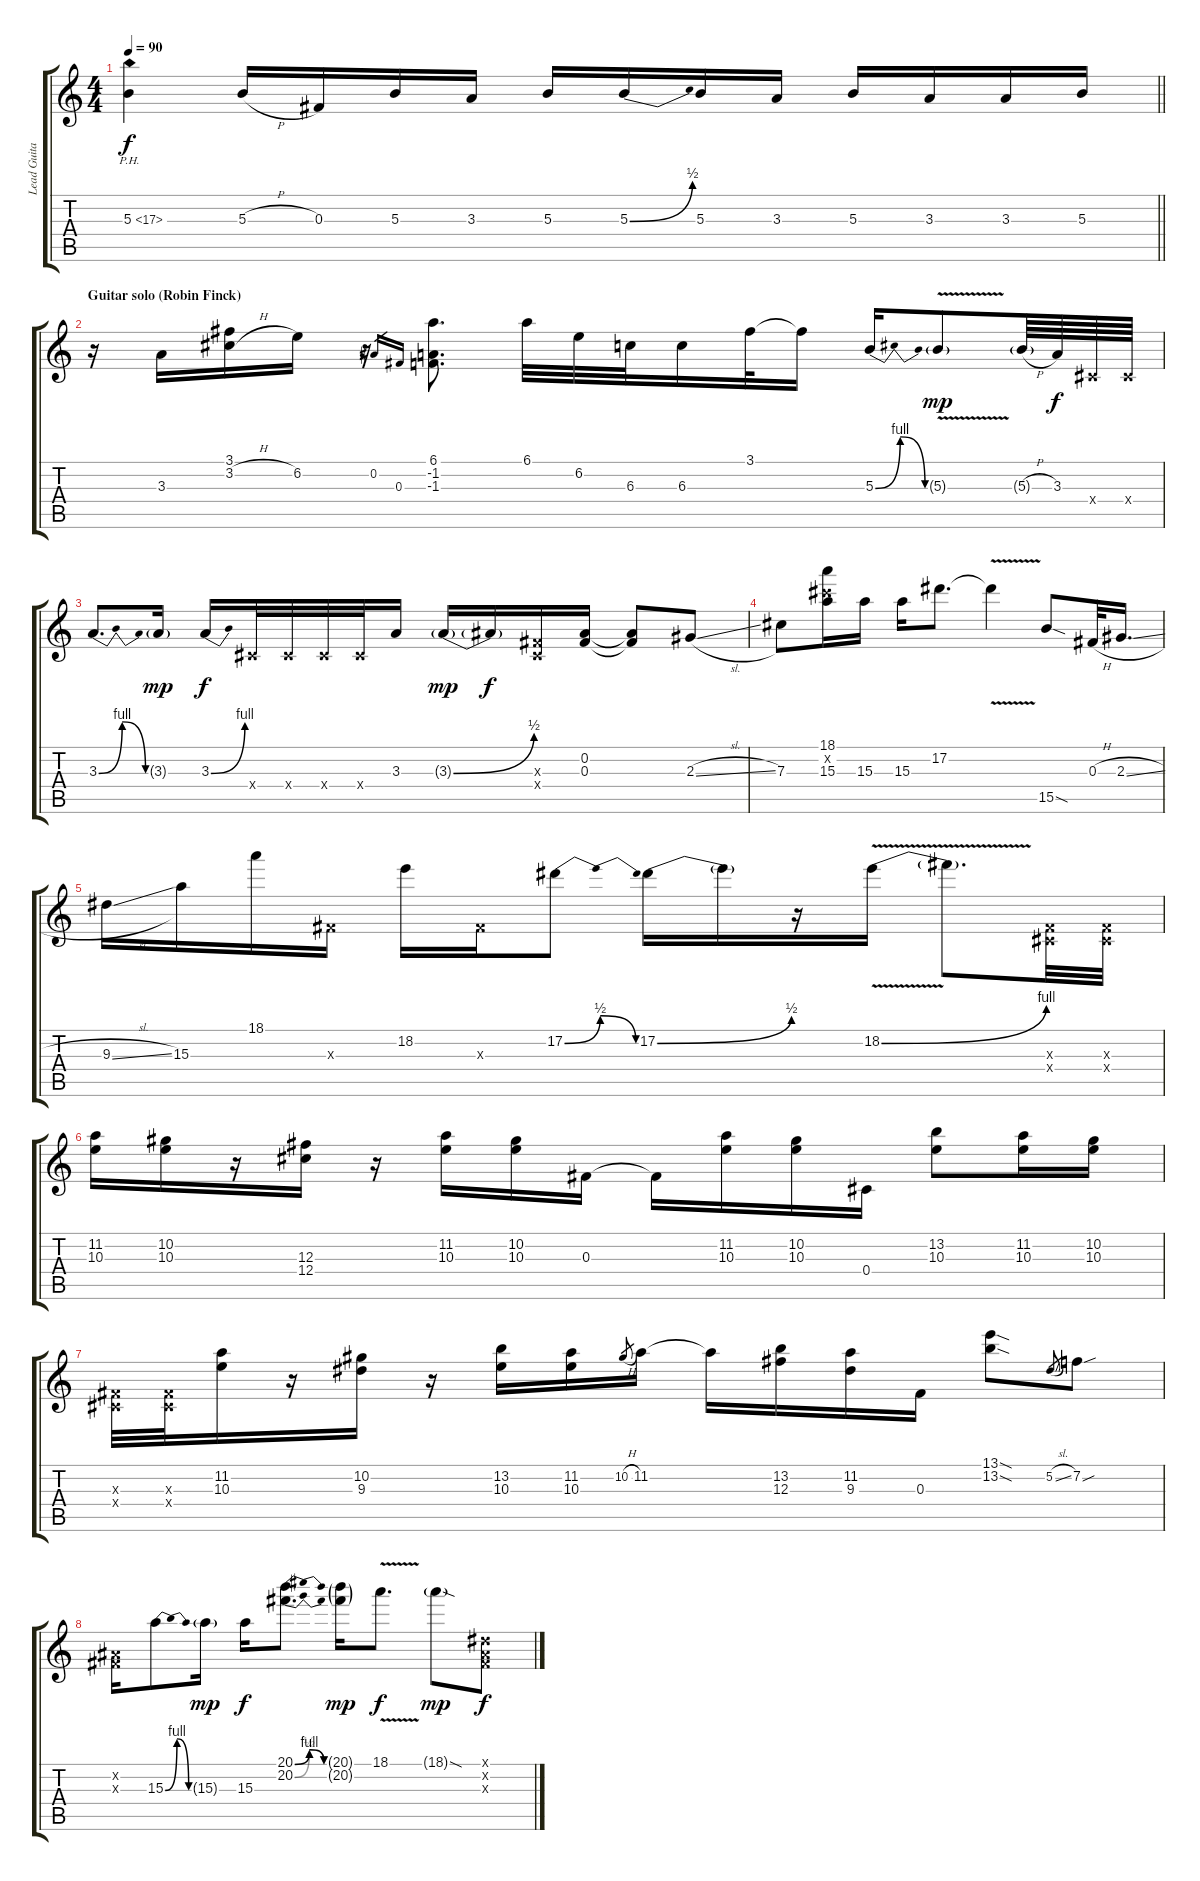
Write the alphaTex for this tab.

\track ("Lead Guitar" "Lead Guita") {instrument distortionguitar}
\staff {score tabs}
\tuning (Eb4 Bb3 Gb3 Db3 Ab2 Eb2) {hide}
\ts (4 4)
\tempo 90
\clef g2
\barLineRight lightlight
\ks c
5.3{ph 12}.4{dy f} 5.3{h}.16 0.3.16 5.3.16 3.3.16 5.3.16 5.3{be (bend 0 0 60 2)}.16 5.3.16 3.3.16 5.3.16 3.3.16 3.3.16 5.3.16 |
\section ("" "Guitar solo (Robin Finck)")
r.16 3.3.16 (3.1 3.2{h}).16 6.2.16 r.16 0.2.16{gr} 0.3.16{gr} (6.1 -1.2 -1.3).8{d} 6.1.32 6.2.32 6.3.32 6.3.16 3.1.32 3.1{t}.16 5.3{be (bendrelease 0 0 30 4 30 4 60 0)}.16 5.3{v g}.8{dy mp} 5.3{h g}.64 3.3.64{dy f} 0.4{x}.64 0.4{x}.64 |
3.3{be (bendrelease 0 0 30 4 30 4 60 0)}.8{d} 3.3{g}.16{dy mp} 3.3{be (bend 0 0 60 4)}.16{dy f} 0.4{x}.32 0.4{x}.32 0.4{x}.32 0.4{x}.32 3.3.16 3.3{be (bend 0 0 60 2) g}.16{dy mp} 3.3{t}.16{dy f} (0.3{x} 0.4{x}).16 (0.2 0.3).16 (0.2{t} 0.3{t}).8 2.3{sl}.8 |
7.3.8 (18.1 15.2{x} 15.3).16 15.3.16 15.3.16 17.2.8{d} 17.2{v t}.4 15.5{sod}.8 0.3{h}.32 2.3{sl}.16{d} |
9.3{sl}.16 15.3.16 18.1.16 0.3{x}.16 18.2.16 0.3{x}.16 17.2{be (bendrelease 0 0 30 2 30 2 60 0)}.8 17.2{be (bend 0 0 60 2)}.16 17.2{t}.16 r.16 18.2{be (bend 0 0 60 4) v}.16 18.2{t}.8{d} (0.3{x} 0.4{x}).32 (0.3{x} 0.4{x}).32 |
(11.2 10.3).16 (10.2 10.3).16 r.16 (12.3 12.4).16 r.16 (11.2 10.3).16 (10.2 10.3).16 0.3.16 0.3{t}.16 (11.2 10.3).16 (10.2 10.3).16 0.4.16 (13.2 10.3).8 (11.2 10.3).16 (10.2 10.3).16 |
(0.3{x} 0.4{x}).32 (0.3{x} 0.4{x}).32 (11.2 10.3).16 r.16 (10.2 9.3).16 r.16 (13.2 10.3).16 (11.2 10.3).16 10.2{h}.8{gr} 11.2.16 11.2{t}.16 (13.2 12.3).16 (11.2 9.3).16 0.3.16 (13.1{sod} 13.2{sod}).8 5.2{sl}.8{gr} 7.2{sou}.8 |
(0.2{x} 0.3{x}).16 15.3{be (bendrelease 0 0 30 4 30 4 60 0)}.8 15.3{g}.16{dy mp} 15.3.16{dy f} (20.1{be (bendrelease 0 0 30 4 30 4 60 0)} 20.2{be (bendrelease 0 0 30 2 30 2 60 0)}).8{d} (20.1{g} 20.2{g}).16{dy mp} 18.1{v}.8{d dy f} 18.1{sod g}.8{dy mp} (0.1{x} 0.2{x} 0.3{x}).8{dy f}
